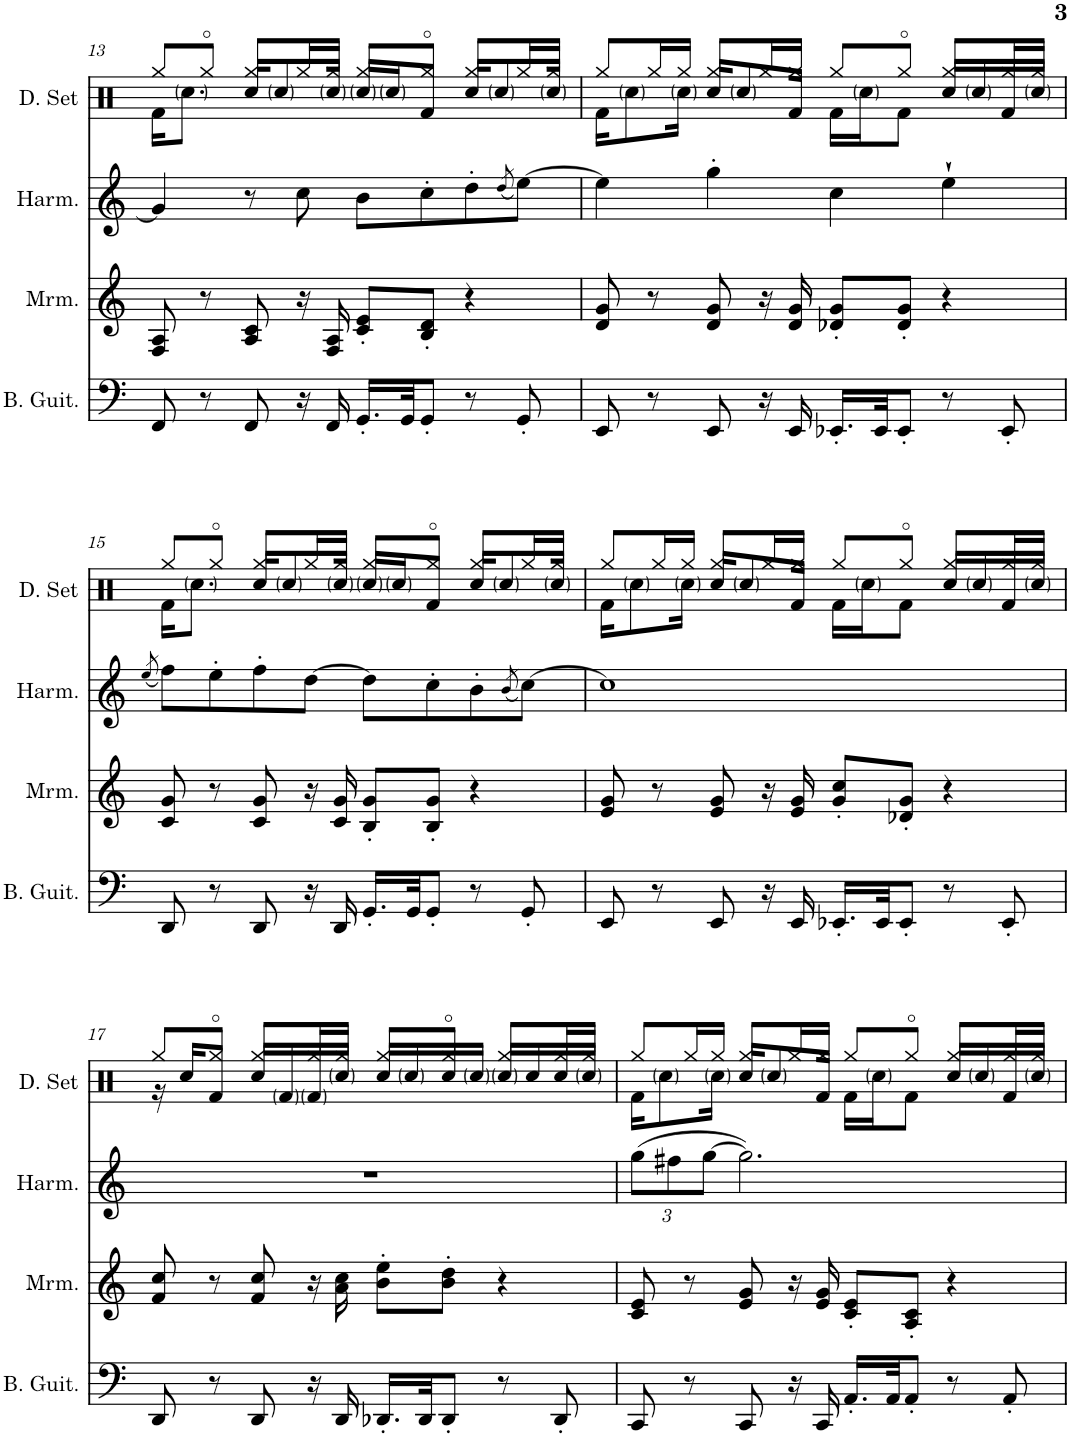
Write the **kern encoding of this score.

**kern	**kern	**kern	**kern	**kern
*part5	*part4	*part3	*part2	*part1
*staff5	*staff4	*staff3	*staff2	*staff1
*I"Bass Guitar	*I"Marimba	*I"C 12-Hole Chromatic Harmonica	*I"Harmonica	*I"Drumset
*I'B. Guit.	*I'Mrm.	*I'Hmca	*I'Harm.	*I'D. Set
!!LO:PB:g=z
*clefF4	*clefG2	*clefG2	*clefG2	*clefX
*k[]	*k[]	*k[]	*k[]	*k[]
*M4/4	*M4/4	*M4/4	*M4/4	*M4/4
*met(c)	*met(c)	*met(c)	*met(c)	*met(c)
=13	=13	=13	=13	=13
*	*	*	*	*^
8FF/	8F/ 8A/	16g_	4g/]	8Rgg/L	16Rf\KL
.	.	4g]	.	.	8.Rcc\J
8r	8r	.	.	8Rgg/J	.
8FF/	8A/ 8c/	.	8r	8Rgg/L	16Rcc/KL
.	.	8r	.	.	8Rcc/
16r	16r	.	8cc\	16Rgg/L	.
16FF/	16F/ 16A/	8cc	.	16Rgg/JJ	16Rcc/Jk
16.GG'/LL	8c/' 8e/'L	.	8b\L	8Rgg/L	16Rcc/LL
.	.	8b\L	.	.	16Rcc/J
32GG/JK	.	.	.	.	.
8GG'/J	8B/' 8d/'J	.	8cc'\	8Rgg/J	8Rf/J
.	.	8cc'\J	.	.	.
8r	4r	.	8dd'\	8Rgg/L	16Rcc/KL
.	.	8dd'\L	.	.	8Rcc/
.	.	.	(8qdd/	.	.
8GG'/	.	.	[8ee\J)	16Rgg/L	.
.	.	(8qdd\	.	.	.
.	.	[16ee\Jk)	.	16Rgg/JJ	16Rcc/Jk
=14	=14	=14	=14	=14	=14
8EE/	8d/ 8g/	16ee_	4ee\]	8Rgg/L	16Rf\KL
.	.	4ee]	.	.	8Rcc\
8r	8r	.	.	16Rgg/L	.
.	.	.	.	16Rgg/JJ	16Rcc\Jk
8EE/	8d/ 8g/	.	4gg'\	8Rgg/L	16Rcc/KL
.	.	4gg'	.	.	8Rcc/
16r	16r	.	.	16Rgg/L	.
16EE/	16d/ 16g/	.	.	16Rgg/JJ	16Rf/Jk
16.EE-X'/LL	8d-X/' 8g/'L	.	4cc\	8Rgg/L	16Rf\LL
.	.	4cc	.	.	16Rcc\J
32EE-/JK	.	.	.	.	.
8EE-'/J	8d-/' 8g/'J	.	.	8Rgg/J	8Rf\J
8r	4r	.	4ee`\	8Rgg/L	16Rcc/LL
.	.	[8.ee`	.	.	16Rcc/
8EE-'/	.	.	.	16Rgg/L	16Rf/
.	.	.	.	16Rgg/JJ	16Rcc/JJ
!!LO:LB:g=z	!!
=15	=15	=15	=15	=15	=15
.	.	.	(8qee/	.	.
8DD/	8c/ 8g/	16ee\KL]	8ff\L)	8Rgg/L	16Rf\KL
.	.	(8qee\	.	.	.
.	.	8ff\)	.	.	8.Rcc\J
8r	8r	.	8ee'\	8Rgg/J	.
.	.	8ee'\J	.	.	.
8DD/	8c/ 8g/	.	8ff'\	8Rgg/L	16Rcc/KL
.	.	8ff'\L	.	.	8Rcc/
16r	16r	.	[8dd\J	16Rgg/L	.
16DD/	16c/ 16g/	[8dd\J	.	16Rgg/JJ	16Rcc/Jk
16.GG'/LL	8B/' 8g/'L	.	8dd\L]	8Rgg/L	16Rcc/LL
.	.	8dd\L]	.	.	16Rcc/J
32GG/JK	.	.	.	.	.
8GG'/J	8B/' 8g/'J	.	8cc'\	8Rgg/J	8Rf/J
.	.	8cc'\J	.	.	.
8r	4r	.	8b'\	8Rgg/L	16Rcc/KL
.	.	8b'\L	.	.	8Rcc/
.	.	.	(8qb/	.	.
8GG'/	.	.	[8cc\J)	16Rgg/L	.
.	.	[16cc\Jk	.	16Rgg/JJ	16Rcc/Jk
=16	=16	=16	=16	=16	=16
8EE/	8e/ 8g/	16cc_	1cc]	8Rgg/L	16Rf\KL
.	.	2...cc_	.	.	8Rcc\
8r	8r	.	.	16Rgg/L	.
.	.	.	.	16Rgg/JJ	16Rcc\Jk
8EE/	8e/ 8g/	.	.	8Rgg/L	16Rcc/KL
.	.	.	.	.	8Rcc/
16r	16r	.	.	16Rgg/L	.
16EE/	16e/ 16g/	.	.	16Rgg/JJ	16Rf/Jk
16.EE-X'/LL	8g/' 8cc/'L	.	.	8Rgg/L	16Rf\LL
.	.	.	.	.	16Rcc\J
32EE-/JK	.	.	.	.	.
8EE-'/J	8d-X/' 8g/'J	.	.	8Rgg/J	8Rf\J
8r	4r	.	.	8Rgg/L	16Rcc/LL
.	.	.	.	.	16Rcc/
8EE-'/	.	.	.	16Rgg/L	16Rf/
.	.	.	.	16Rgg/JJ	16Rcc/JJ
!!LO:LB:g=z	!!
=17	=17	=17	=17	=17	=17
8DD/	8f/ 8cc/	16cc]	1r	8Rgg/L	16r
.	.	16r	.	.	16Rcc/KL
8r	8r	8r	.	8Rgg/J	8Rf/J
8DD/	8f/ 8cc/	4r	.	8Rgg/L	16Rcc/LL
.	.	.	.	.	16Rf/
16r	16r	.	.	16Rgg/L	16Rf/
16DD/	16a\ 16cc\	.	.	16Rgg/JJ	16Rcc/JJ
16.DD-X'/LL	8b\' 8ee\'L	2r	.	8Rgg/L	16Rcc/LL
.	.	.	.	.	16Rcc/
32DD-/JK	.	.	.	.	.
8DD-'/J	8b\' 8dd\'J	.	.	8Rgg/J	16Rcc/
.	.	.	.	.	16Rcc/JJ
8r	4r	.	.	8Rgg/L	16Rcc/LL
.	.	.	.	.	16Rcc/
8DD-'/	.	.	.	16Rgg/L	16Rcc/
.	.	.	.	16Rgg/JJ	16Rcc/JJ
=18	=18	=18	=18	=18	=18
*	*	*	*Xbrackettup	*	*
8CC/	8c/ 8e/	16r	(12gg\L	8Rgg/L	16Rf\KL
*	*	*Xbrackettup	*	*	*
.	.	12gg\L	.	.	8Rcc\
.	.	.	12ff#X\	.	.
8r	8r	.	.	16Rgg/L	.
.	.	12ff#X\	.	.	.
.	.	.	[12gg\J	.	.
.	.	.	.	16Rgg/JJ	16Rcc\Jk
.	.	[12gg\J	.	.	.
8CC/	8e/ 8g/	.	2.gg\])	8Rgg/L	16Rcc/KL
.	.	8.gg_	.	.	8Rcc/
16r	16r	.	.	16Rgg/L	.
16CC/	16e/ 16g/	.	.	16Rgg/JJ	16Rf/Jk
16.AA'/LL	8c/' 8e/'L	2gg_	.	8Rgg/L	16Rf\LL
.	.	.	.	.	16Rcc\J
32AA/JK	.	.	.	.	.
8AA'/J	8A/' 8c/'J	.	.	8Rgg/J	8Rf\J
8r	4r	.	.	8Rgg/L	16Rcc/LL
.	.	.	.	.	16Rcc/
8AA'/	.	.	.	16Rgg/L	16Rf/
.	.	.	.	16Rgg/JJ	16Rcc/JJ
*	*	*	*	*v	*v
=	=	=	=	=
*-	*-	*-	*-	*-
